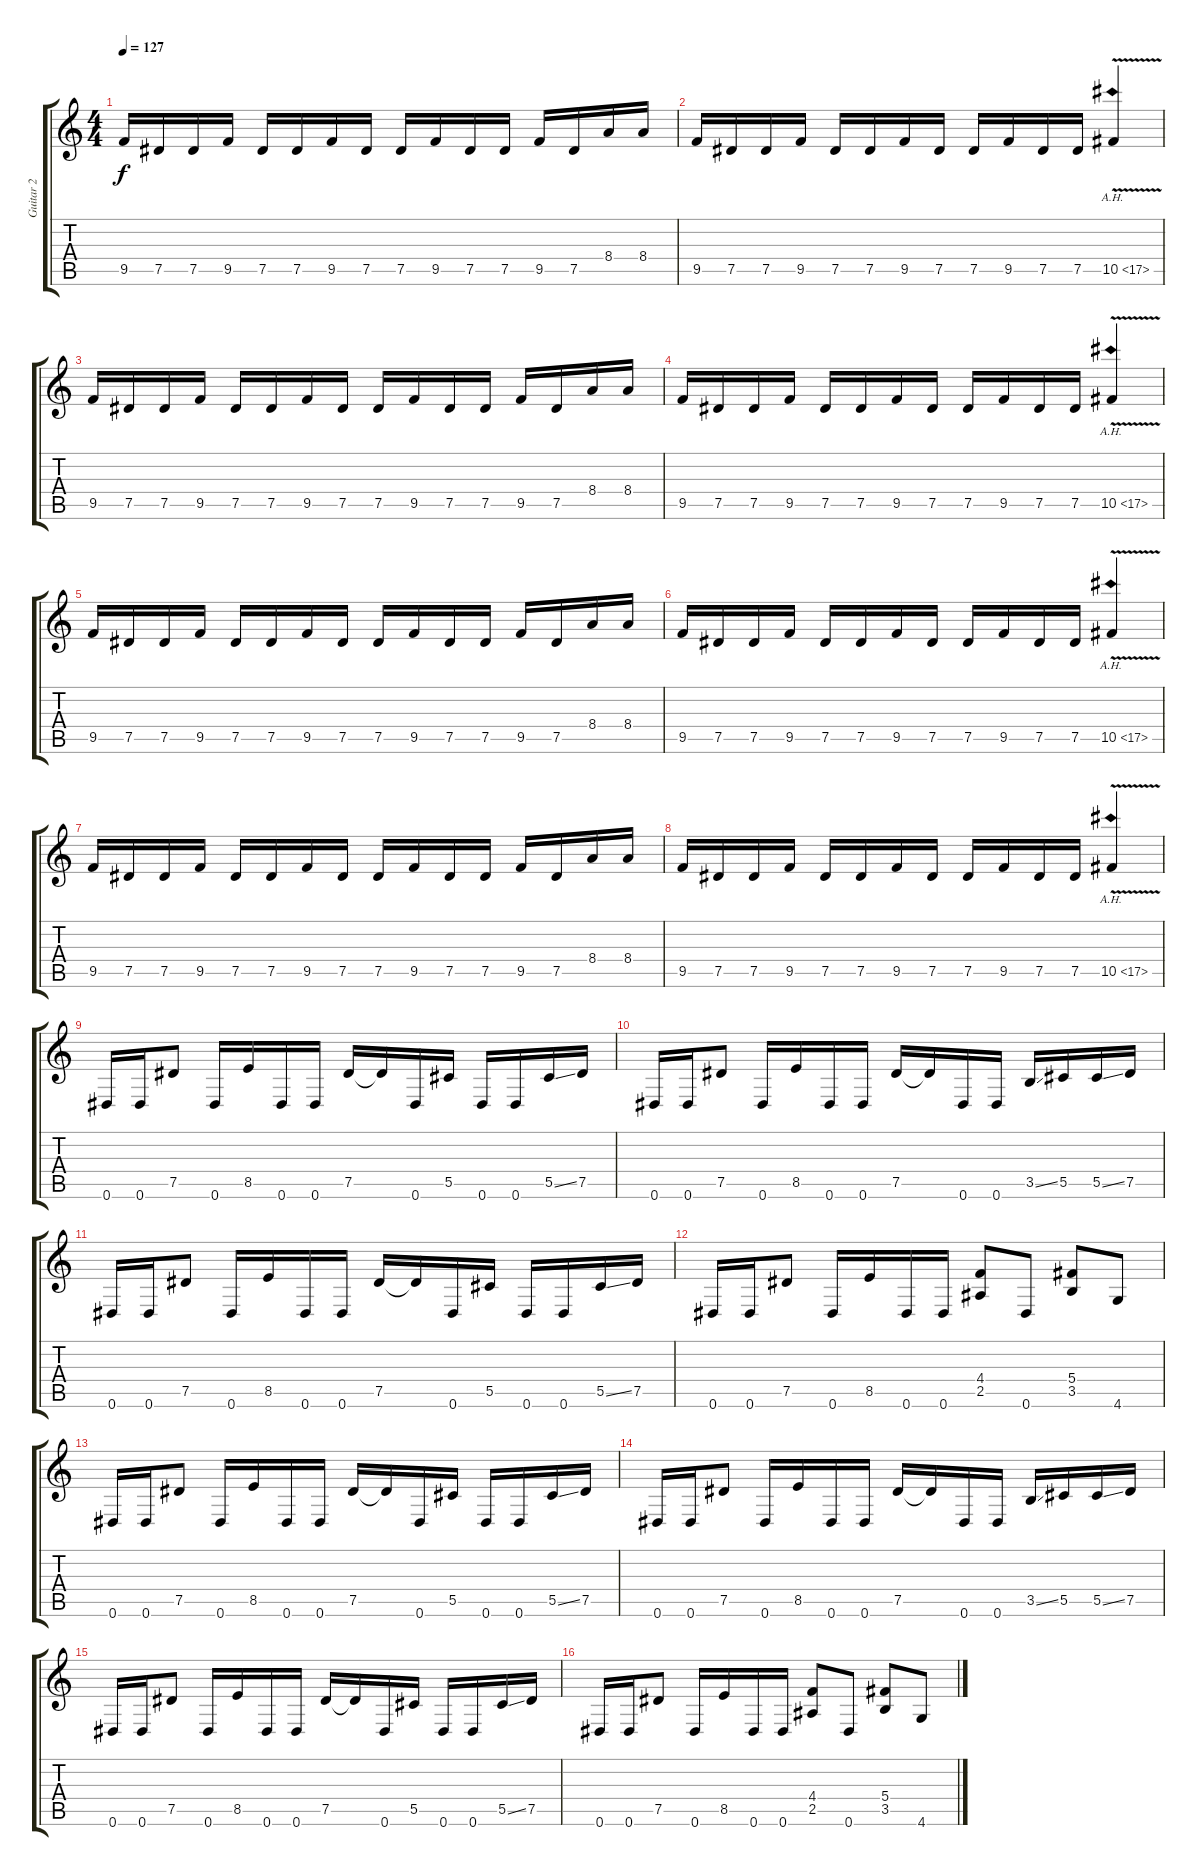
\track ("Guitar 2" "Guitar 2") {instrument distortionguitar}
\staff {score tabs}
\tuning (Eb4 Bb3 Gb3 Db3 Ab2 Eb2) {hide}
\ts (4 4)
\tempo 127
\clef g2
\ks c
9.5.16{dy f instrument distortionguitar} 7.5.16 7.5.16 9.5.16 7.5.16 7.5.16 9.5.16 7.5.16 7.5.16 9.5.16 7.5.16 7.5.16 9.5.16 7.5.16 8.4.16 8.4.16 |
9.5.16 7.5.16 7.5.16 9.5.16 7.5.16 7.5.16 9.5.16 7.5.16 7.5.16 9.5.16 7.5.16 7.5.16 10.5{ah 7 v}.4 |
9.5.16 7.5.16 7.5.16 9.5.16 7.5.16 7.5.16 9.5.16 7.5.16 7.5.16 9.5.16 7.5.16 7.5.16 9.5.16 7.5.16 8.4.16 8.4.16 |
9.5.16 7.5.16 7.5.16 9.5.16 7.5.16 7.5.16 9.5.16 7.5.16 7.5.16 9.5.16 7.5.16 7.5.16 10.5{ah 7 v}.4 |
9.5.16 7.5.16 7.5.16 9.5.16 7.5.16 7.5.16 9.5.16 7.5.16 7.5.16 9.5.16 7.5.16 7.5.16 9.5.16 7.5.16 8.4.16 8.4.16 |
9.5.16 7.5.16 7.5.16 9.5.16 7.5.16 7.5.16 9.5.16 7.5.16 7.5.16 9.5.16 7.5.16 7.5.16 10.5{ah 7 v}.4 |
9.5.16 7.5.16 7.5.16 9.5.16 7.5.16 7.5.16 9.5.16 7.5.16 7.5.16 9.5.16 7.5.16 7.5.16 9.5.16 7.5.16 8.4.16 8.4.16 |
9.5.16 7.5.16 7.5.16 9.5.16 7.5.16 7.5.16 9.5.16 7.5.16 7.5.16 9.5.16 7.5.16 7.5.16 10.5{ah 7 v}.4 |
\section ("" "")
0.6.16 0.6.16 7.5.8 0.6.16 8.5.16 0.6.16 0.6.16 7.5.16 7.5{t}.16 0.6.16 5.5.16 0.6.16 0.6.16 5.5{ss}.16 7.5.16 |
0.6.16 0.6.16 7.5.8 0.6.16 8.5.16 0.6.16 0.6.16 7.5.16 7.5{t}.16 0.6.16 0.6.16 3.5{ss}.16 5.5.16 5.5{ss}.16 7.5.16 |
0.6.16 0.6.16 7.5.8 0.6.16 8.5.16 0.6.16 0.6.16 7.5.16 7.5{t}.16 0.6.16 5.5.16 0.6.16 0.6.16 5.5{ss}.16 7.5.16 |
0.6.16 0.6.16 7.5.8 0.6.16 8.5.16 0.6.16 0.6.16 (4.4 2.5).8 0.6.8 (5.4 3.5).8 4.6.8 |
0.6.16 0.6.16 7.5.8 0.6.16 8.5.16 0.6.16 0.6.16 7.5.16 7.5{t}.16 0.6.16 5.5.16 0.6.16 0.6.16 5.5{ss}.16 7.5.16 |
0.6.16 0.6.16 7.5.8 0.6.16 8.5.16 0.6.16 0.6.16 7.5.16 7.5{t}.16 0.6.16 0.6.16 3.5{ss}.16 5.5.16 5.5{ss}.16 7.5.16 |
0.6.16 0.6.16 7.5.8 0.6.16 8.5.16 0.6.16 0.6.16 7.5.16 7.5{t}.16 0.6.16 5.5.16 0.6.16 0.6.16 5.5{ss}.16 7.5.16 |
0.6.16 0.6.16 7.5.8 0.6.16 8.5.16 0.6.16 0.6.16 (4.4 2.5).8 0.6.8 (5.4 3.5).8 4.6.8
